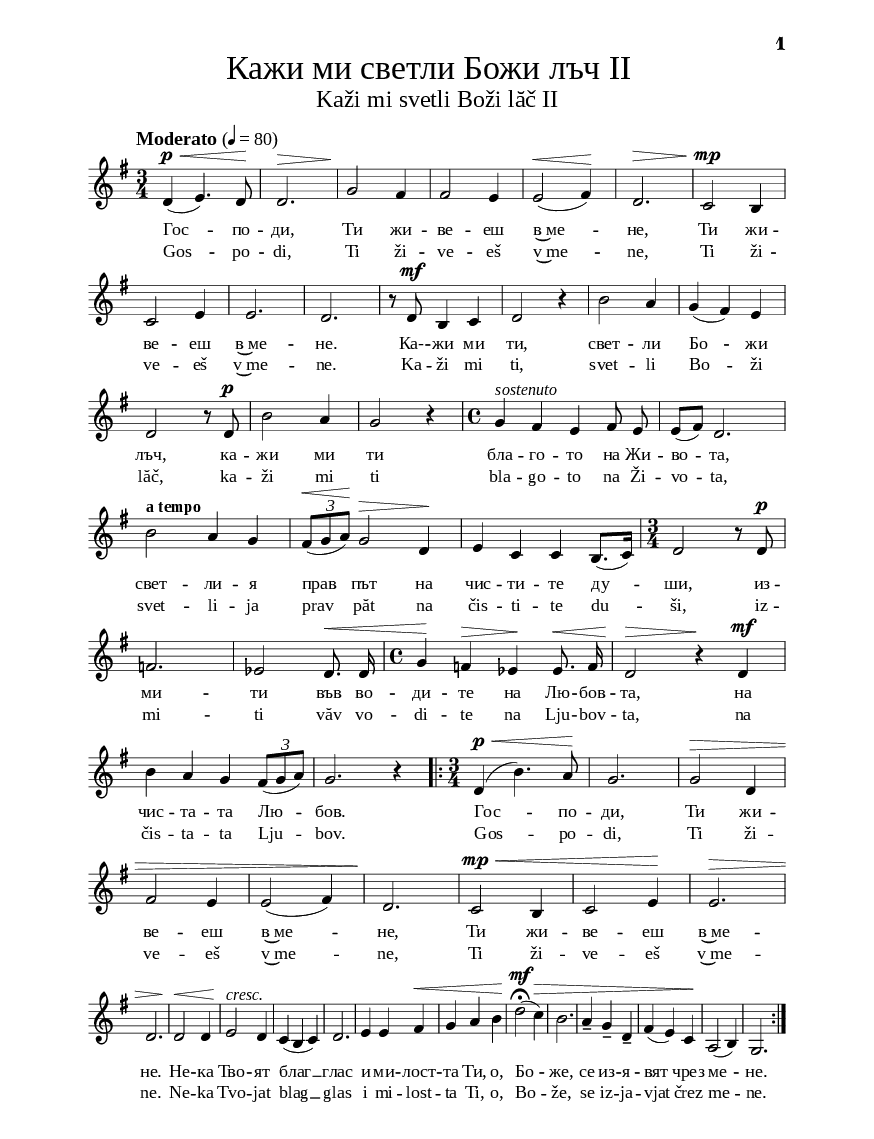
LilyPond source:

\version "2.24.3"

% include paper part and global functions
\include "include/globals.ily"

\bookpart {
  \label #'ref211
  \tocItem \markup "Кажи ми светли Божи лъч II  – Kaži mi svetli Boži lăč II "
  \include "include/bookpart-paper.ily"
  \score {
    \include "include/score-layout.ily"

    \new Voice \absolute {
      \clef treble
      \key g \major
      \time 3/4
      \tempoFunc "Moderato" 4 "80"
      \autoBeamOff

      d'4 (  ^\p  ^\<  e'4. )  d'8  ^\! | % 2
      d'2.  ^\> | % 3
      g'2  ^\!  fis'4 | % 4
      fis'2  e'4 | % 5
      e'2 (  ^\<  fis'4 )  ^\! | % 6
      d'2.  ^\> | % 7
      c'2  ^\!  ^\mp  b4 \break | % 8
      c'2  e'4 | % 9
      e'2. |
      d'2. | % 11
      r8  d'8  ^\mf  b4  c'4 | % 12
      d'2 r4 | % 13
      b'2  a'4 | % 14
      g'4 (  fis'4 )  e'4 \break | % 15
      d'2 r8  d'8  ^\p | % 16
      b'2  a'4 | % 17
      g'2 r4 | % 18
      \time 4/4  | % 18
      g'4 ^\markup{ \italic {sostenuto} }  fis'4  e'4
      fis'8  e'8 | % 19
      e'8 ( [  fis'8 ) ]  d'2. \break |

      b'2  ^\markup{ \bold {a tempo} }  a'4  g'4 | % 21
      \once \omit TupletBracket
      \times 2/3  {
        fis'8 ( [  ^\<  g'8  a'8 ) ]
      }
      ^\!  g'2  ^\>  d'4  ^\! | % 22
      e'4  c'4  c'4  b8. ( [  c'16 ) ]
      | % 23
      \time 3/4  | % 23
      d'2 r8  d'8  ^\p \break | % 24
      f'2. | % 25
      es'2
      \once \override Hairpin.to-barline = ##f
      d'8. ^\<  d'16 | % 26
      \time 4/4  | % 26
      g'4  ^\!  f'4  ^\>  es'4 ^\! es'8. ^\<
      f'16 | % 27
      d'2  ^\!  ^\> r4  ^\!  d'4  ^\mf \break | % 28
      b'4  a'4  g'4 \once \omit TupletBracket
      \times 2/3  {
        fis'8 ( [  g'8  a'8 ) ]
      }
      | % 29
      g'2. r4 \bar ".|:"

      \time 3/4  |
      d'4 (  ^\p  ^\<  b'4. )  a'8  ^\! | % 31
      g'2. | % 32
      g'2  ^\>  d'4 \break | % 33
      fis'2  e'4 | % 34
      e'2 (  fis'4 ) | % 35
      d'2.  ^\! | % 36
      c'2  ^\mp  ^\<  b4 | % 37
      c'2  e'4  ^\! | % 38
      e'2.  ^\> \break | % 39
      d'2. |
      d'2  ^\!  ^\<  d'4 | % 41
      e'2  ^\! ^\markup \italic { "cresc." }  d'4 | % 42
      \once \omit TupletBracket

      c'4 (  b4
      c'4 )
      |
      d'2. | % 43
      e'4  e'4  fis'4  ^\< | % 44
      g'4  a'4  b'4  ^\!  | % 45
      d''2 ( ^\fermata  ^\mf  c''4 )  ^\> | % 46
      b'2. | % 47
      a'4 --  g'4 --  d'4 -- | % 48
      fis'4 (  e'4 )  c'4  ^\! | % 49
      a2 (  b4 ) |
      g2.
      \bar ":|."
    }

    \addlyrics {
      Гос -- по -- ди, Ти жи -- ве --
      еш в~ме -- не, Ти жи -- ве --
      еш в~ме -- не. "Ка-" -- жи ми ти,
      свет -- ли Бо -- жи лъч, ка --
      жи ми ти бла -- го -- то на Жи --
      во -- та, свет -- ли -- я прав
      път на чис -- ти -- те ду
      -- ши, из -- ми -- ти във во --
      ди -- те на Лю -- бов -- та, на
      чис -- та -- та Лю --  бов.
      Гос -- по -- ди, Ти жи -- ве --
      еш в~ме -- не, Ти жи -- ве --
      еш в~ме -- не. Не -- ка Тво -- ят
      благ __   глас и ми -- лост --
      та Ти, о, Бо -- же, се из -- я
      -- вят  чрез ме -- не.}
      \addlyrics {
        Gos -- po -- di, Ti ži -- ve --
        eš v~me -- ne, Ti ži -- ve --
        eš v~me -- ne. Ka -- ži mi ti,
        svet -- li Bo -- ži lăč, ka --
        ži mi ti bla -- go -- to na Ži --
        vo -- ta, svet -- li -- ja prav
        păt na čis -- ti -- te du
        -- ši, iz -- mi -- ti văv vo --
        di -- te na Lju -- bov -- ta, na
        čis -- ta -- ta Lju --  bov.
        Gos -- po -- di, Ti ži -- ve --
        eš v~me -- ne, Ti ži -- ve --
        eš v~me -- ne. Ne -- ka Tvo -- jat
        blag __  glas i mi -- lost --
        ta Ti, o, Bo -- že, se iz -- ja
        -- vjat  črez me -- ne.}


        \header {
          title = \titleFunc "Кажи ми светли Божи лъч II  " "Kaži mi svetli Boži lăč II"
        }

        \midi{}

      } % score

      \markup \empty-one

      % include foreign translation(s) of the song
      \version "2.24.3"

\markup \fill-line { \fontsize #deTitleFontSize "Sage mir du, heller göttlicher Strahl" }
\markup \null
\markup \null
\markup \fontsize #deCoupletFontSize {
  \hspace #15
  \override #`(baseline-skip . ,deCoupletBaselineSkip)
  \column {

 \line { " "Herr, Du lebst in mir,}

 \line { " "Du lebst in mir.}

 \line { " "Sage mir, heller göttlicher Strahl,}

 \line { " "sage mir du, das Gute des Lebens,
}
\line { " "der helle, gerade Weg}

 \line { " "der reinen Seelen,}

 \line { " "gewaschen in den Wassern der Liebe,}

 \line { " "der reinen Liebe. }

 \line { " "Herr, Du lebst in mir,}

 \line { " "Du lebst in mir.}

 \line { " "Mögen Deine gütige Stimme}

 \line { " "und Deine Barmherzigkeit, oh Herr, }

 \line { " "sich durch mich kundtun!}

  }
}


    } % bookpart

    % Più mosso
    %
